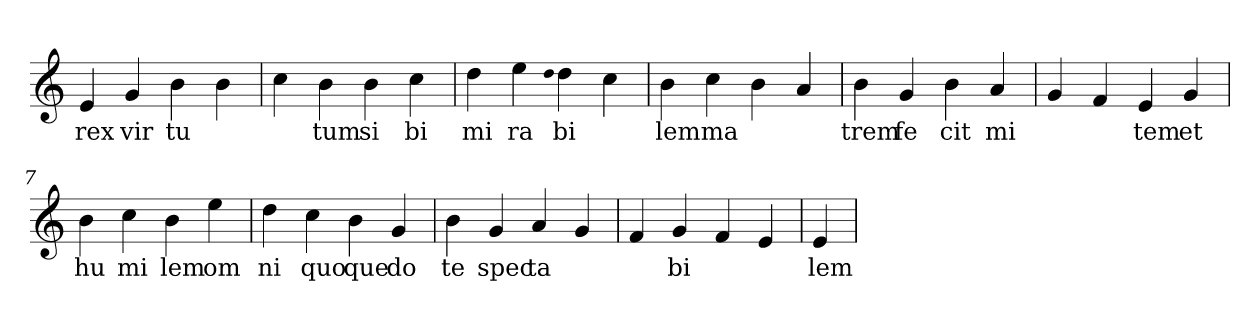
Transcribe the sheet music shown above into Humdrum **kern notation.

**kern	**text
*part1	*part1
*staff1	*staff1
*clefG2	*
=1	=1
4e	rex
4g	vir
4b	tu
4b	.
=2	=2
4cc	.
4b	tum
4b	si
4cc	bi
=3	=3
4dd	mi
4ee	ra
qqdd	.
4dd	bi
4cc	.
=4	=4
4b	lem
4cc	ma
4b	.
4a	.
=5	=5
4b	trem
4g	fe
4b	cit
4a	mi
=6	=6
4g	.
4f	.
4e	tem
4g	et
=7	=7
4b	hu
4cc	mi
4b	lem
4ee	om
=8	=8
4dd	ni
4cc	quo
4b	que
4g	do
=9	=9
4b	te
4g	spec
4a	ta
4g	.
=10	=10
4f	.
4g	bi
4f	.
4e	.
=11	=11
4e	lem
=	=
*-	*-
